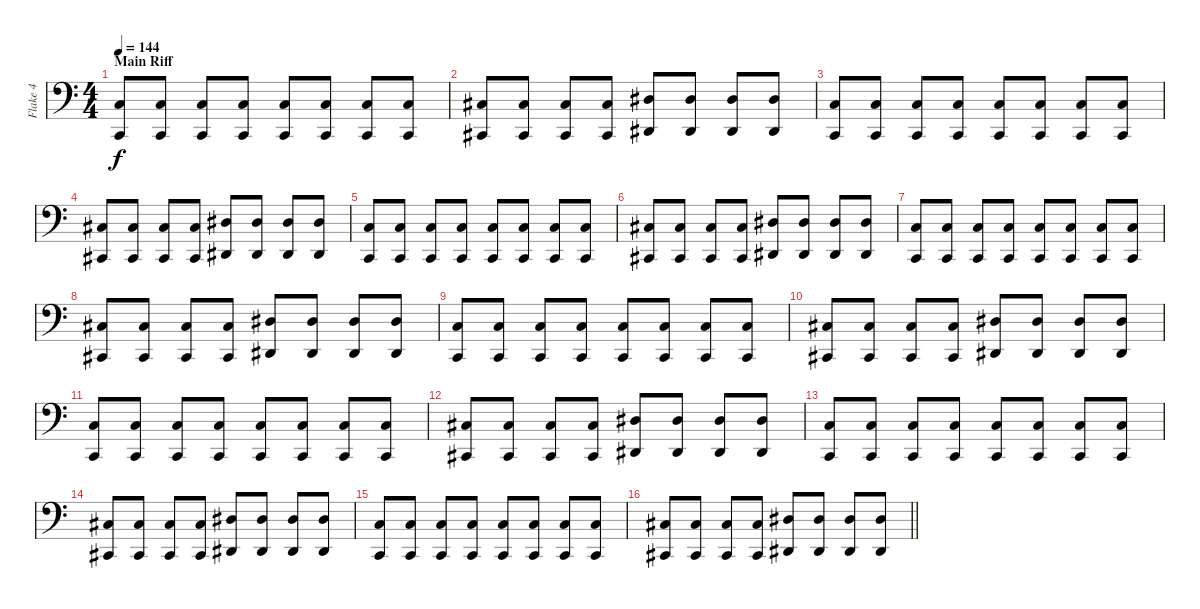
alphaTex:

\track ("Flake 4" "Flake 4") {instrument synthbass2}
\staff {score}
\tuning (G2 D2 A1 E1 B0) {hide}
\ts (4 4)
\section ("" "Main Riff")
\tempo 144
\clef f4
\ks c
(3.3 1.5).8{dy f volume 16 instrument synthbass1} (3.3 1.5).8 (3.3 1.5).8 (3.3 1.5).8 (3.3 1.5).8 (3.3 1.5).8 (3.3 1.5).8 (3.3 1.5).8 |
(4.3 2.5).8 (4.3 2.5).8 (4.3 2.5).8 (4.3 2.5).8 (6.3 4.5).8 (6.3 4.5).8 (6.3 4.5).8 (6.3 4.5).8 |
(3.3 1.5).8 (3.3 1.5).8 (3.3 1.5).8 (3.3 1.5).8 (3.3 1.5).8 (3.3 1.5).8 (3.3 1.5).8 (3.3 1.5).8 |
(4.3 2.5).8 (4.3 2.5).8 (4.3 2.5).8 (4.3 2.5).8 (6.3 4.5).8 (6.3 4.5).8 (6.3 4.5).8 (6.3 4.5).8 |
(3.3 1.5).8 (3.3 1.5).8 (3.3 1.5).8 (3.3 1.5).8 (3.3 1.5).8 (3.3 1.5).8 (3.3 1.5).8 (3.3 1.5).8 |
(4.3 2.5).8 (4.3 2.5).8 (4.3 2.5).8 (4.3 2.5).8 (6.3 4.5).8 (6.3 4.5).8 (6.3 4.5).8 (6.3 4.5).8 |
(3.3 1.5).8 (3.3 1.5).8 (3.3 1.5).8 (3.3 1.5).8 (3.3 1.5).8 (3.3 1.5).8 (3.3 1.5).8 (3.3 1.5).8 |
(4.3 2.5).8 (4.3 2.5).8 (4.3 2.5).8 (4.3 2.5).8 (6.3 4.5).8 (6.3 4.5).8 (6.3 4.5).8 (6.3 4.5).8 |
(3.3 1.5).8 (3.3 1.5).8 (3.3 1.5).8 (3.3 1.5).8 (3.3 1.5).8 (3.3 1.5).8 (3.3 1.5).8 (3.3 1.5).8 |
(4.3 2.5).8 (4.3 2.5).8 (4.3 2.5).8 (4.3 2.5).8 (6.3 4.5).8 (6.3 4.5).8 (6.3 4.5).8 (6.3 4.5).8 |
(3.3 1.5).8 (3.3 1.5).8 (3.3 1.5).8 (3.3 1.5).8 (3.3 1.5).8 (3.3 1.5).8 (3.3 1.5).8 (3.3 1.5).8 |
(4.3 2.5).8 (4.3 2.5).8 (4.3 2.5).8 (4.3 2.5).8 (6.3 4.5).8 (6.3 4.5).8 (6.3 4.5).8 (6.3 4.5).8 |
(3.3 1.5).8 (3.3 1.5).8 (3.3 1.5).8 (3.3 1.5).8 (3.3 1.5).8 (3.3 1.5).8 (3.3 1.5).8 (3.3 1.5).8 |
(4.3 2.5).8 (4.3 2.5).8 (4.3 2.5).8 (4.3 2.5).8 (6.3 4.5).8 (6.3 4.5).8 (6.3 4.5).8 (6.3 4.5).8 |
(3.3 1.5).8 (3.3 1.5).8 (3.3 1.5).8 (3.3 1.5).8 (3.3 1.5).8 (3.3 1.5).8 (3.3 1.5).8 (3.3 1.5).8 |
\barLineRight lightlight
(4.3 2.5).8 (4.3 2.5).8 (4.3 2.5).8 (4.3 2.5).8 (6.3 4.5).8 (6.3 4.5).8 (6.3 4.5).8 (6.3 4.5).8
